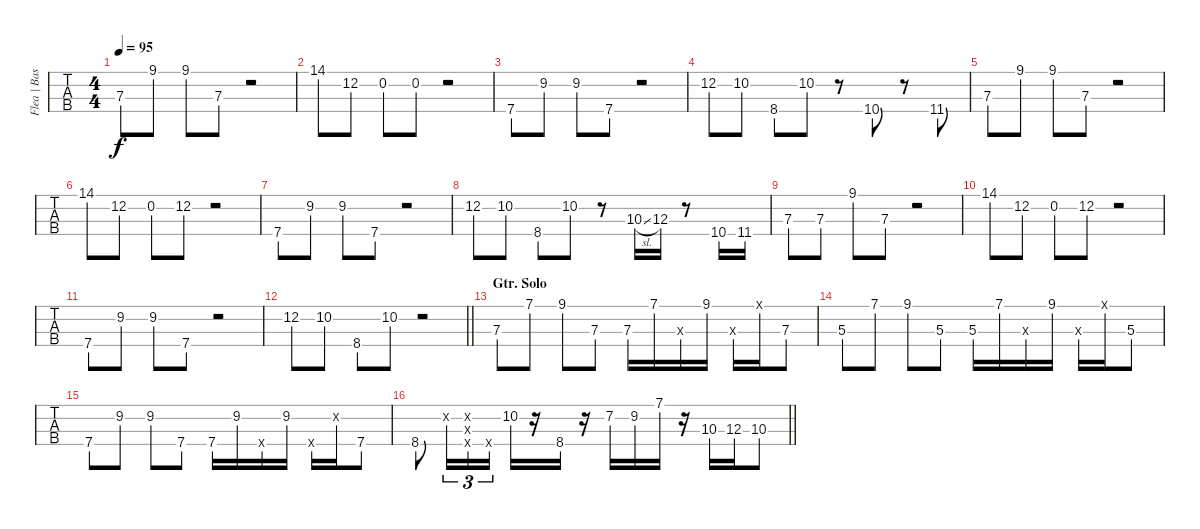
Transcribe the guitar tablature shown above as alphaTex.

\track ("Flea | Bass" "Flea | Bas") {instrument electricbassfinger}
\staff {tabs}
\tuning (G2 D2 A1 E1) {hide}
\ts (4 4)
\tempo 95
\clef f4
\ks c
7.3.8{dy f} 9.1.8 9.1.8 7.3.8 r.2 |
14.1.8 12.2.8 0.2.8 0.2.8 r.2 |
7.4.8 9.2.8 9.2.8 7.4.8 r.2 |
12.2.8 10.2.8 8.4.8 10.2.8 r.8 10.4.8 r.8 11.4.8 |
7.3.8 9.1.8 9.1.8 7.3.8 r.2 |
14.1.8 12.2.8 0.2.8 12.2.8 r.2 |
7.4.8 9.2.8 9.2.8 7.4.8 r.2 |
12.2.8 10.2.8 8.4.8 10.2.8 r.8 10.3{sl}.16 12.3.16 r.8 10.4.16 11.4.16 |
7.3.8 7.3.8 9.1.8 7.3.8 r.2 |
14.1.8 12.2.8 0.2.8 12.2.8 r.2 |
7.4.8 9.2.8 9.2.8 7.4.8 r.2 |
\barLineRight lightlight
12.2.8 10.2.8 8.4.8 10.2.8 r.2 |
\section ("" "Gtr. Solo")
7.3{st}.8{instrument slapbass1} 7.1{st}.8 9.1{st}.8 7.3{st}.8 7.3.16 7.1.16 0.3{x}.16 9.1.16 0.3{x}.16 0.1{x}.16 7.3.8 |
5.3{st}.8 7.1{st}.8 9.1{st}.8 5.3{st}.8 5.3.16 7.1.16 0.3{x}.16 9.1.16 0.3{x}.16 0.1{x}.16 5.3.8 |
7.4{st}.8 9.2{st}.8 9.2{st}.8 7.4{st}.8 7.4.16 9.2.16 0.4{x}.16 9.2.16 0.4{x}.16 0.2{x}.16 7.4.8 |
\barLineRight lightlight
8.4.8 0.2{x}.16{tu (3 2)} (0.2{x} 0.3{x} 0.4{x}).16{tu (3 2)} 0.4{x}.16{tu (3 2)} 10.2.16 r.16 8.4.16 r.16{instrument electricbassfinger} 7.2.16 9.2.16 7.1.16 r.16 10.3.16 12.3.16 10.3.8
